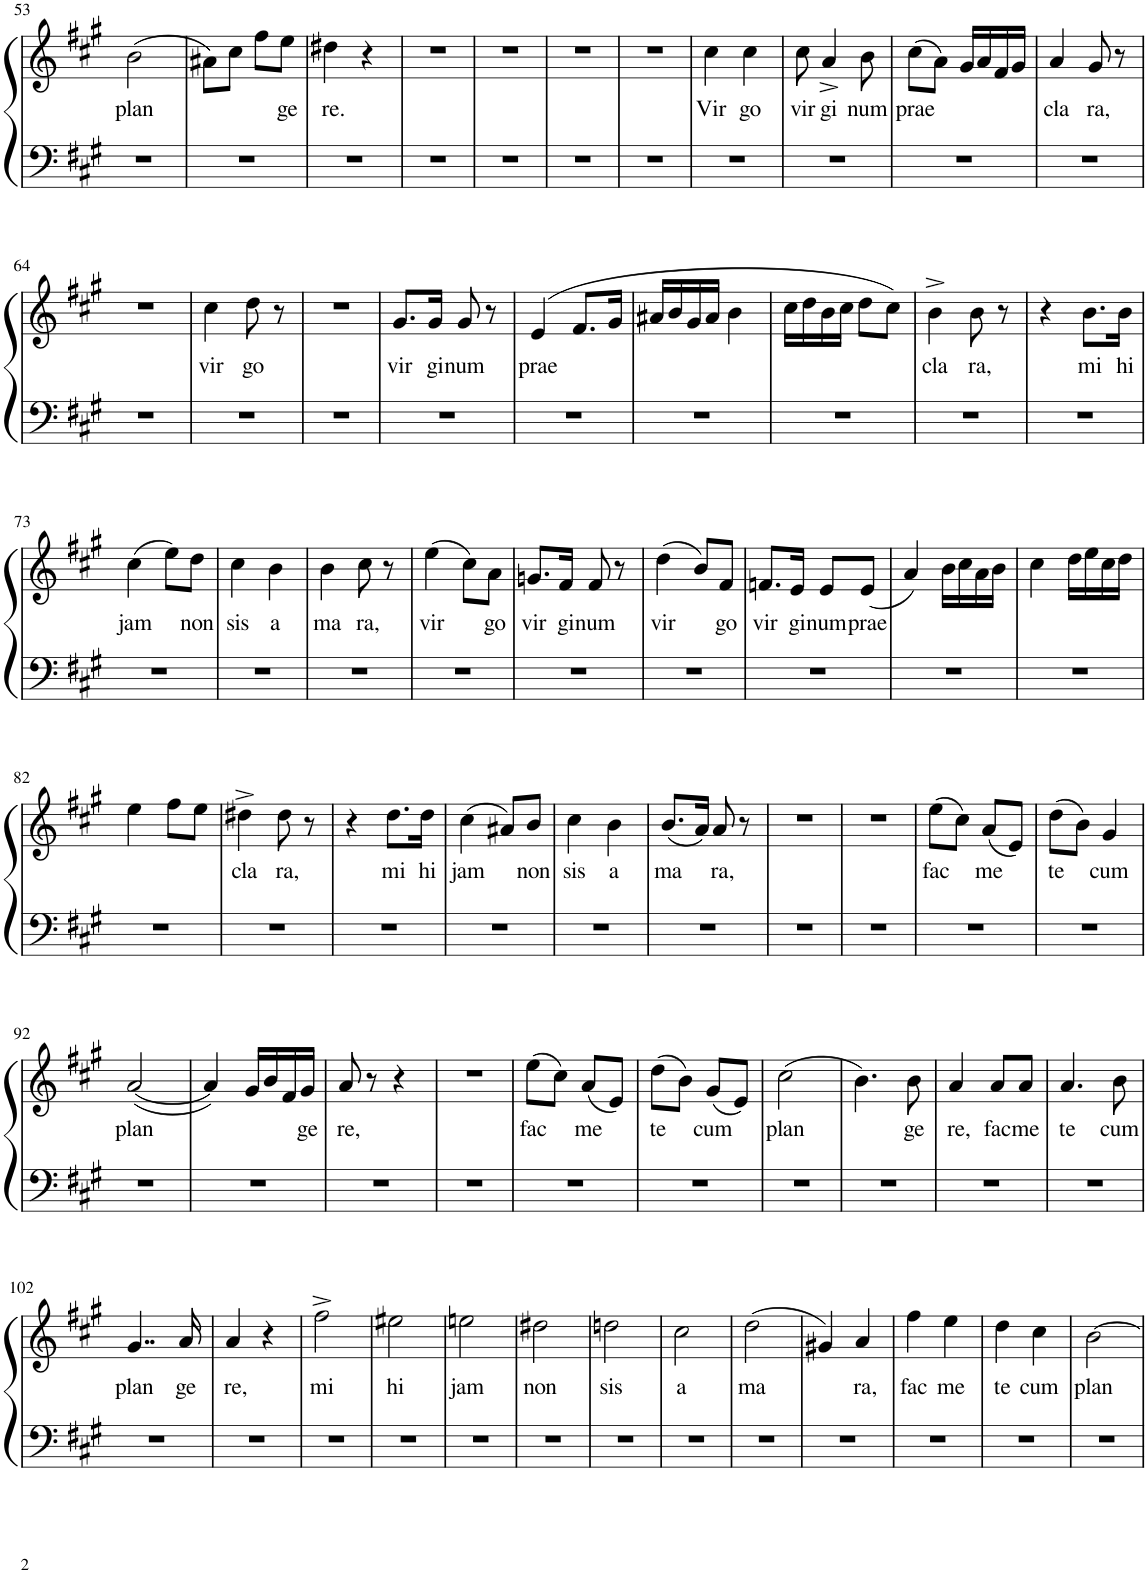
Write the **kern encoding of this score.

**kern	**kern	**text
*part1	*part1	*part1
*staff2	*staff1	*staff1
*I"Piano	*	*
*I'Pno.	*	*
!!LO:PB:g=z
*clefF4	*clefG2	*
*k[f#c#g#]	*k[f#c#g#]	*
*M2/4	*M2/4	*
=53	=53	=53
!	!	!LO:LY:b
2r	(2b\	plan
=54	=54	=54
2r	8a#X\L)	.
.	8cc#\J	.
.	8ff#\L	.
!	!	!LO:LY:b
.	8ee\J	ge
=55	=55	=55
!	!	!LO:LY:b
2r	4dd#X\	re.
.	4r	.
=56	=56	=56
2r	2r	.
=57	=57	=57
2r	2r	.
=58	=58	=58
2r	2r	.
=59	=59	=59
2r	2r	.
=60	=60	=60
!	!	!LO:LY:b
2r	4cc#\	Vir
!	!	!LO:LY:b
.	4cc#\	go
=61	=61	=61
!	!	!LO:LY:b
2r	8cc#\	vir
!	!	!LO:LY:b
.	4a^/	gi
!	!	!LO:LY:b
.	8b\	num
=62	=62	=62
!	!	!LO:LY:b
2r	(8cc#\L	prae
.	8a\J)	.
.	16g#/LL	.
.	16a/	.
.	16f#/	.
.	16g#/JJ	.
=63	=63	=63
!	!	!LO:LY:b
2r	4a/	cla
!	!	!LO:LY:b
.	8g#/	ra,
.	8r	.
!!LO:LB:g=z
=64	=64	=64
2r	2r	.
=65	=65	=65
!	!	!LO:LY:b
2r	4cc#\	vir
!	!	!LO:LY:b
.	8dd\	go
.	8r	.
=66	=66	=66
2r	2r	.
=67	=67	=67
!	!	!LO:LY:b
2r	8.g#/L	vir
!	!	!LO:LY:b
.	16g#/Jk	gi
!	!	!LO:LY:b
.	8g#/	num
.	8r	.
=68	=68	=68
!	!	!LO:LY:b
2r	(4e/	prae
.	8.f#/L	.
.	16g#/Jk	.
=69	=69	=69
2r	16a#X/LL	.
.	16b/	.
.	16g#/	.
.	16a#/JJ	.
.	4b\	.
=70	=70	=70
2r	16cc#\LL	.
.	16dd\	.
.	16b\	.
.	16cc#\JJ	.
.	8dd\L	.
.	8cc#\J)	.
=71	=71	=71
!	!	!LO:LY:b
2r	4b^\	cla
!	!	!LO:LY:b
.	8b\	ra,
.	8r	.
=72	=72	=72
2r	4r	.
!	!	!LO:LY:b
.	8.b\L	mi
!	!	!LO:LY:b
.	16b\Jk	hi
!!LO:LB:g=z
=73	=73	=73
!	!	!LO:LY:b
2r	(4cc#\	jam
.	8ee\L)	.
!	!	!LO:LY:b
.	8dd\J	non
=74	=74	=74
!	!	!LO:LY:b
2r	4cc#\	sis
!	!	!LO:LY:b
.	4b\	a
=75	=75	=75
!	!	!LO:LY:b
2r	4b\	ma
!	!	!LO:LY:b
.	8cc#\	ra,
.	8r	.
=76	=76	=76
!	!	!LO:LY:b
2r	(4ee\	vir
.	8cc#\L)	.
!	!	!LO:LY:b
.	8a\J	go
=77	=77	=77
!	!	!LO:LY:b
2r	8.gn/L	vir
!	!	!LO:LY:b
.	16f#/Jk	gi
!	!	!LO:LY:b
.	8f#/	num
.	8r	.
=78	=78	=78
!	!	!LO:LY:b
2r	(4dd\	vir
.	8b/L)	.
!	!	!LO:LY:b
.	8f#/J	go
=79	=79	=79
!	!	!LO:LY:b
2r	8.fn/L	vir
!	!	!LO:LY:b
.	16e/Jk	gi
!	!	!LO:LY:b
.	8e/L	num
!	!	!LO:LY:b
.	(8e/J	prae
=80	=80	=80
2r	4a/)	.
.	16b\LL	.
.	16cc#\	.
.	16a\	.
.	16b\JJ	.
=81	=81	=81
2r	4cc#\	.
.	16dd\LL	.
.	16ee\	.
.	16cc#\	.
.	16dd\JJ	.
!!LO:LB:g=z
=82	=82	=82
2r	4ee\	.
.	8ff#\L	.
.	8ee\J	.
=83	=83	=83
!	!	!LO:LY:b
2r	4dd#X^\	cla
!	!	!LO:LY:b
.	8dd#\	ra,
.	8r	.
=84	=84	=84
2r	4r	.
!	!	!LO:LY:b
.	8.dd\L	mi
!	!	!LO:LY:b
.	16dd\Jk	hi
=85	=85	=85
!	!	!LO:LY:b
2r	(4cc#\	jam
.	8a#X/L)	.
!	!	!LO:LY:b
.	8b/J	non
=86	=86	=86
!	!	!LO:LY:b
2r	4cc#\	sis
!	!	!LO:LY:b
.	4b\	a
=87	=87	=87
!	!	!LO:LY:b
2r	(8.b/L	ma
.	16a/Jk)	.
!	!	!LO:LY:b
.	8a/	ra,
.	8r	.
=88	=88	=88
2r	2r	.
=89	=89	=89
2r	2r	.
=90	=90	=90
!	!	!LO:LY:b
2r	(8ee\L	fac
.	8cc#\J)	.
!	!	!LO:LY:b
.	(8a/L	me
.	8e/J)	.
=91	=91	=91
!	!	!LO:LY:b
2r	(8dd\L	te
.	8b\J)	.
!	!	!LO:LY:b
.	4g#/	cum
!!LO:LB:g=z
=92	=92	=92
!	!	!LO:LY:b
2r	([2a/	plan
=93	=93	=93
2r	4a/])	.
.	16g#/LL	.
.	16b/	.
.	16f#/	.
!	!	!LO:LY:b
.	16g#/JJ	ge
=94	=94	=94
!	!	!LO:LY:b
2r	8a/	re,
.	8r	.
.	4r	.
=95	=95	=95
2r	2r	.
=96	=96	=96
!	!	!LO:LY:b
2r	(8ee\L	fac
.	8cc#\J)	.
!	!	!LO:LY:b
.	(8a/L	me
.	8e/J)	.
=97	=97	=97
!	!	!LO:LY:b
2r	(8dd\L	te
.	8b\J)	.
!	!	!LO:LY:b
.	(8g#/L	cum
.	8e/J)	.
=98	=98	=98
!	!	!LO:LY:b
2r	(2cc#\	plan
=99	=99	=99
2r	4.b\)	.
!	!	!LO:LY:b
.	8b\	ge
=100	=100	=100
!	!	!LO:LY:b
2r	4a/	re,
!	!	!LO:LY:b
.	8a/L	fac
!	!	!LO:LY:b
.	8a/J	me
=101	=101	=101
!	!	!LO:LY:b
2r	4.a/	te
!	!	!LO:LY:b
.	8b\	cum
!!LO:LB:g=z
=102	=102	=102
!	!	!LO:LY:b
2r	4..g#/	plan
!	!	!LO:LY:b
.	16a/	ge
=103	=103	=103
!	!	!LO:LY:b
2r	4a/	re,
.	4r	.
=104	=104	=104
!	!	!LO:LY:b
2r	2ff#^\	mi
=105	=105	=105
!	!	!LO:LY:b
2r	2ee#X\	hi
=106	=106	=106
!	!	!LO:LY:b
2r	2een\	jam
=107	=107	=107
!	!	!LO:LY:b
2r	2dd#X\	non
=108	=108	=108
!	!	!LO:LY:b
2r	2ddn\	sis
=109	=109	=109
!	!	!LO:LY:b
2r	2cc#\	a
=110	=110	=110
!	!	!LO:LY:b
2r	(2dd\	ma
=111	=111	=111
2r	4g#X/)	.
!	!	!LO:LY:b
.	4a/	ra,
=112	=112	=112
!	!	!LO:LY:b
2r	4ff#\	fac
!	!	!LO:LY:b
.	4ee\	me
=113	=113	=113
!	!	!LO:LY:b
2r	4dd\	te
!	!	!LO:LY:b
.	4cc#\	cum
=114	=114	=114
!	!	!LO:LY:b
2r	[2b\	plan
=	=	=
*-	*-	*-
